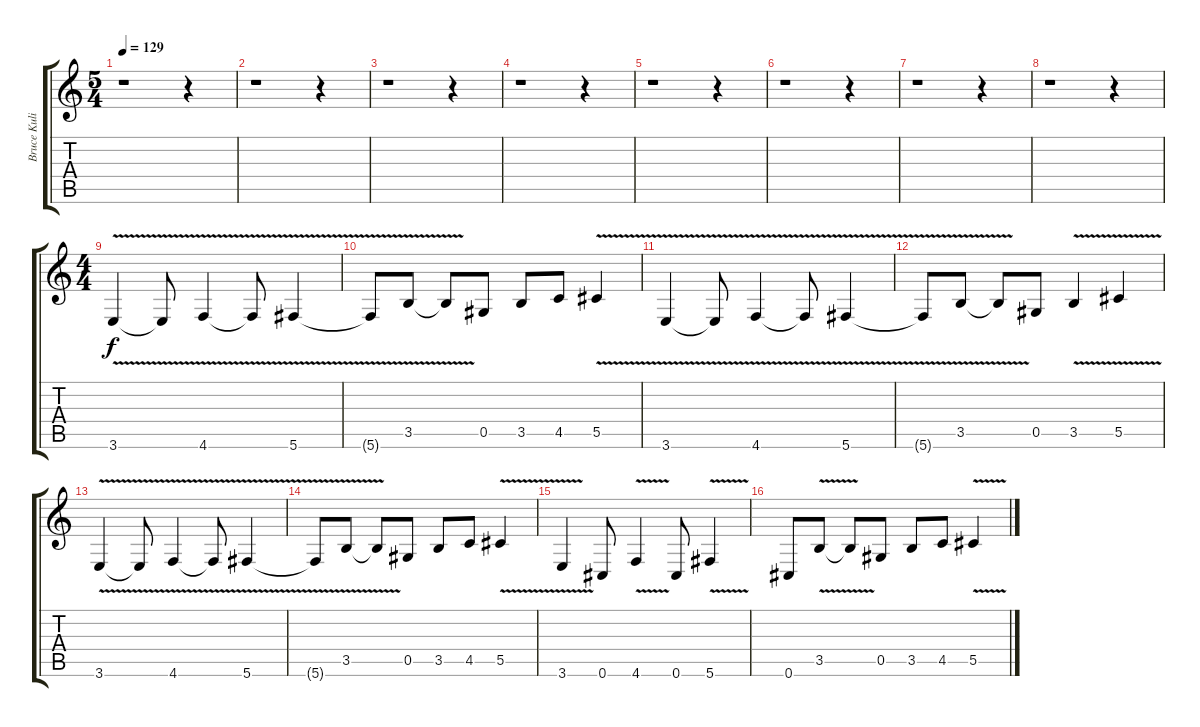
\track ("Bruce Kulick" "Bruce Kuli") {instrument distortionguitar}
\staff {score tabs}
\tuning (Eb4 Bb3 Gb3 Db3 Ab2 Db2) {hide}
\ts (5 4)
\tempo 129
\clef g2
\ks c
r.1{dy f} r.4 |
r.1 r.4 |
r.1 r.4 |
r.1 r.4 |
r.1 r.4 |
r.1 r.4 |
r.1 r.4 |
r.1 r.4 |
\ts (4 4)
3.6{v}.4 3.6{t}.8 4.6{v}.4 4.6{t}.8 5.6{v}.4 |
5.6{t}.8 3.5{v}.8 3.5{t}.8 0.5.8 3.5.8 4.5.8 5.5{v}.4 |
3.6{v}.4 3.6{t}.8 4.6{v}.4 4.6{t}.8 5.6{v}.4 |
5.6{t}.8 3.5{v}.8 3.5{t}.8 0.5.8 3.5{v}.4 5.5{v}.4 |
3.6{v}.4 3.6{t}.8 4.6{v}.4 4.6{t}.8 5.6{v}.4 |
5.6{t}.8 3.5{v}.8 3.5{t}.8 0.5.8 3.5.8 4.5.8 5.5{v}.4 |
3.6{v}.4 0.6.8 4.6{v}.4 0.6.8 5.6{v}.4 |
0.6.8 3.5{v}.8 3.5{t}.8 0.5.8 3.5.8 4.5.8 5.5{v}.4
